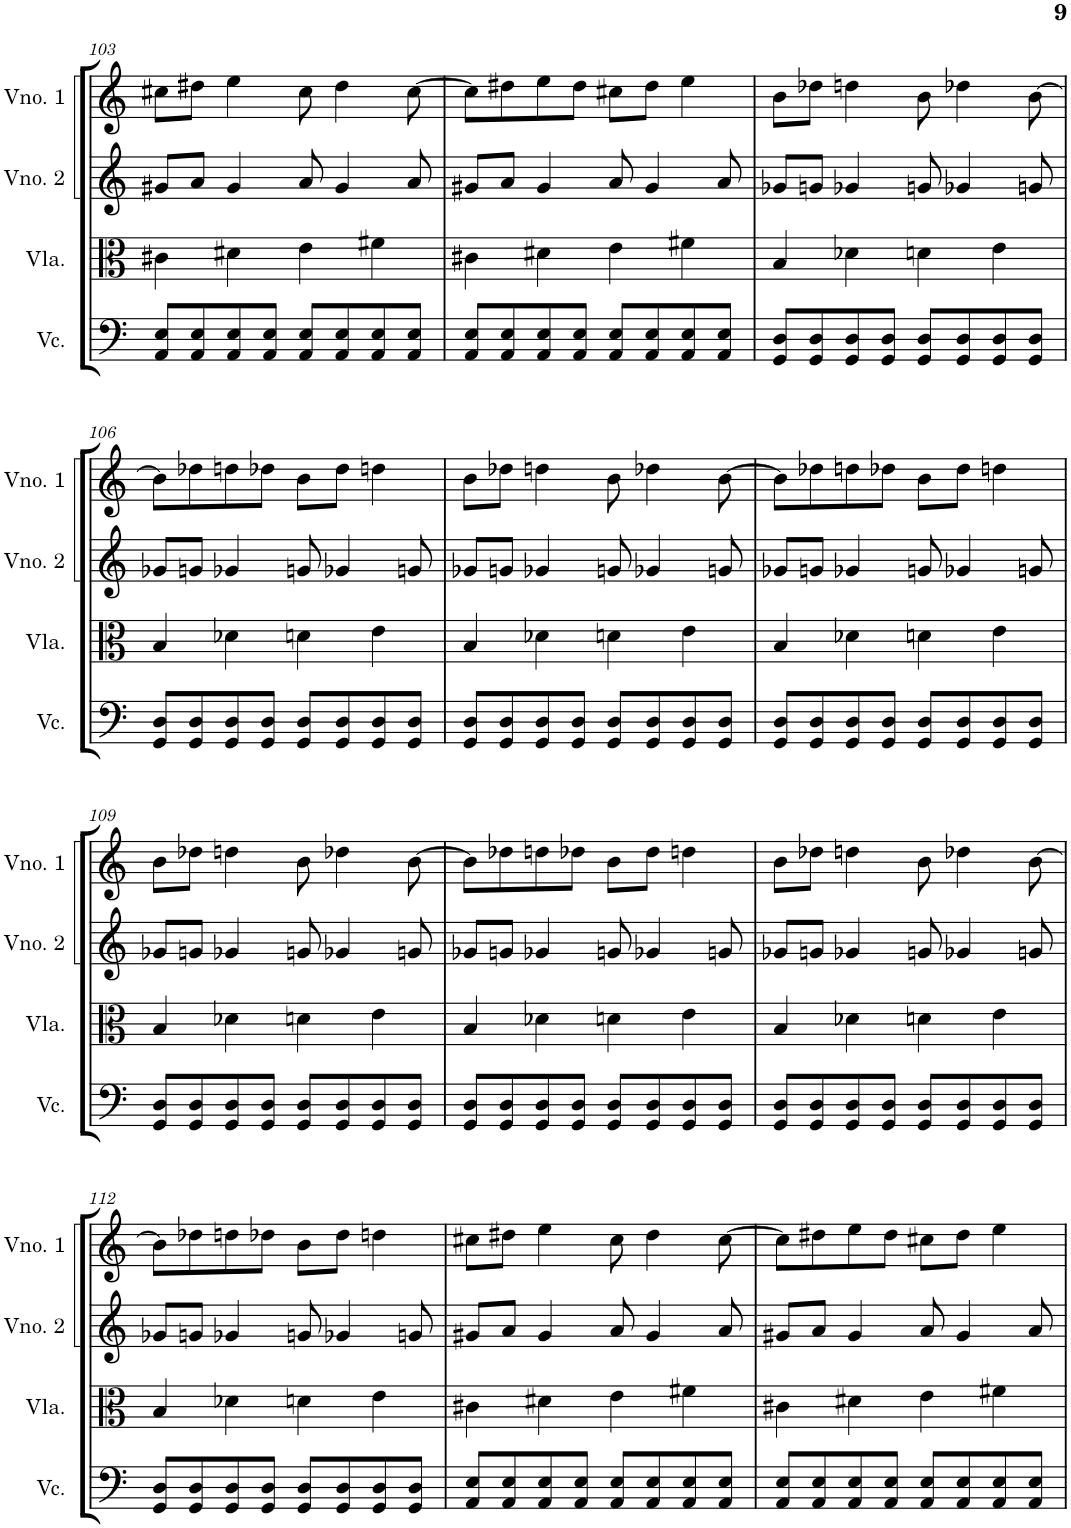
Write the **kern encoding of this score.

**kern	**kern	**kern	**kern
*part4	*part3	*part2	*part1
*staff4	*staff3	*staff2	*staff1
*I"Violoncelo	*I"Viola	*I"Violino 2	*I"Violino 1
*I'Vc.	*I'Vla.	*I'Vno. 2	*I'Vno. 1
!!LO:PB:g=z
*clefF4	*clefC3	*clefG2	*clefG2
*k[]	*k[]	*k[]	*k[]
*M4/4	*M4/4	*M4/4	*M4/4
=103	=103	=103	=103
8AA/ 8E/L	4c#X\	8g#X/L	8cc#X\L
8AA/ 8E/	.	8a/J	8dd#X\J
8AA/ 8E/	4d#X\	4g#/	4ee\
8AA/ 8E/J	.	.	.
8AA/ 8E/L	4e\	8a/	8cc#\
8AA/ 8E/	.	4g#/	4dd#\
8AA/ 8E/	4f#X\	.	.
8AA/ 8E/J	.	8a/	[8cc#\
=104	=104	=104	=104
8AA/ 8E/L	4c#X\	8g#X/L	8cc#\L]
8AA/ 8E/	.	8a/J	8dd#X\
8AA/ 8E/	4d#X\	4g#/	8ee\
8AA/ 8E/J	.	.	8dd#\J
8AA/ 8E/L	4e\	8a/	8cc#X\L
8AA/ 8E/	.	4g#/	8dd#\J
8AA/ 8E/	4f#X\	.	4ee\
8AA/ 8E/J	.	8a/	.
=105	=105	=105	=105
8GG/ 8D/L	4B/	8g-X/L	8b\L
8GG/ 8D/	.	8gn/J	8dd-X\J
8GG/ 8D/	4d-X\	4g-X/	4ddn\
8GG/ 8D/J	.	.	.
8GG/ 8D/L	4dn\	8gn/	8b\
8GG/ 8D/	.	4g-X/	4dd-X\
8GG/ 8D/	4e\	.	.
8GG/ 8D/J	.	8gn/	[8b\
!!LO:LB:g=z
=106	=106	=106	=106
8GG/ 8D/L	4B/	8g-X/L	8b\L]
8GG/ 8D/	.	8gn/J	8dd-X\
8GG/ 8D/	4d-X\	4g-X/	8ddn\
8GG/ 8D/J	.	.	8dd-X\J
8GG/ 8D/L	4dn\	8gn/	8b\L
8GG/ 8D/	.	4g-X/	8dd-\J
8GG/ 8D/	4e\	.	4ddn\
8GG/ 8D/J	.	8gn/	.
=107	=107	=107	=107
8GG/ 8D/L	4B/	8g-X/L	8b\L
8GG/ 8D/	.	8gn/J	8dd-X\J
8GG/ 8D/	4d-X\	4g-X/	4ddn\
8GG/ 8D/J	.	.	.
8GG/ 8D/L	4dn\	8gn/	8b\
8GG/ 8D/	.	4g-X/	4dd-X\
8GG/ 8D/	4e\	.	.
8GG/ 8D/J	.	8gn/	[8b\
=108	=108	=108	=108
8GG/ 8D/L	4B/	8g-X/L	8b\L]
8GG/ 8D/	.	8gn/J	8dd-X\
8GG/ 8D/	4d-X\	4g-X/	8ddn\
8GG/ 8D/J	.	.	8dd-X\J
8GG/ 8D/L	4dn\	8gn/	8b\L
8GG/ 8D/	.	4g-X/	8dd-\J
8GG/ 8D/	4e\	.	4ddn\
8GG/ 8D/J	.	8gn/	.
!!LO:LB:g=z
=109	=109	=109	=109
8GG/ 8D/L	4B/	8g-X/L	8b\L
8GG/ 8D/	.	8gn/J	8dd-X\J
8GG/ 8D/	4d-X\	4g-X/	4ddn\
8GG/ 8D/J	.	.	.
8GG/ 8D/L	4dn\	8gn/	8b\
8GG/ 8D/	.	4g-X/	4dd-X\
8GG/ 8D/	4e\	.	.
8GG/ 8D/J	.	8gn/	[8b\
=110	=110	=110	=110
8GG/ 8D/L	4B/	8g-X/L	8b\L]
8GG/ 8D/	.	8gn/J	8dd-X\
8GG/ 8D/	4d-X\	4g-X/	8ddn\
8GG/ 8D/J	.	.	8dd-X\J
8GG/ 8D/L	4dn\	8gn/	8b\L
8GG/ 8D/	.	4g-X/	8dd-\J
8GG/ 8D/	4e\	.	4ddn\
8GG/ 8D/J	.	8gn/	.
=111	=111	=111	=111
8GG/ 8D/L	4B/	8g-X/L	8b\L
8GG/ 8D/	.	8gn/J	8dd-X\J
8GG/ 8D/	4d-X\	4g-X/	4ddn\
8GG/ 8D/J	.	.	.
8GG/ 8D/L	4dn\	8gn/	8b\
8GG/ 8D/	.	4g-X/	4dd-X\
8GG/ 8D/	4e\	.	.
8GG/ 8D/J	.	8gn/	[8b\
!!LO:LB:g=z
=112	=112	=112	=112
8GG/ 8D/L	4B/	8g-X/L	8b\L]
8GG/ 8D/	.	8gn/J	8dd-X\
8GG/ 8D/	4d-X\	4g-X/	8ddn\
8GG/ 8D/J	.	.	8dd-X\J
8GG/ 8D/L	4dn\	8gn/	8b\L
8GG/ 8D/	.	4g-X/	8dd-\J
8GG/ 8D/	4e\	.	4ddn\
8GG/ 8D/J	.	8gn/	.
=113	=113	=113	=113
8AA/ 8E/L	4c#X\	8g#X/L	8cc#X\L
8AA/ 8E/	.	8a/J	8dd#X\J
8AA/ 8E/	4d#X\	4g#/	4ee\
8AA/ 8E/J	.	.	.
8AA/ 8E/L	4e\	8a/	8cc#\
8AA/ 8E/	.	4g#/	4dd#\
8AA/ 8E/	4f#X\	.	.
8AA/ 8E/J	.	8a/	[8cc#\
=114	=114	=114	=114
8AA/ 8E/L	4c#X\	8g#X/L	8cc#\L]
8AA/ 8E/	.	8a/J	8dd#X\
8AA/ 8E/	4d#X\	4g#/	8ee\
8AA/ 8E/J	.	.	8dd#\J
8AA/ 8E/L	4e\	8a/	8cc#X\L
8AA/ 8E/	.	4g#/	8dd#\J
8AA/ 8E/	4f#X\	.	4ee\
8AA/ 8E/J	.	8a/	.
=	=	=	=
*-	*-	*-	*-
